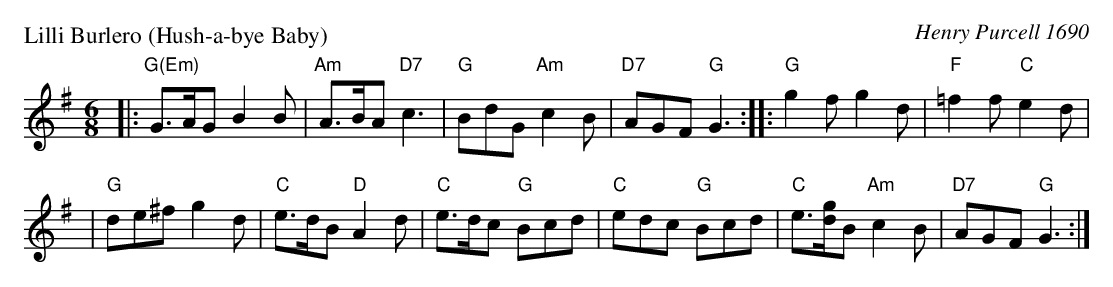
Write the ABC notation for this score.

X:1
P: Lilli Burlero (Hush-a-bye Baby)
C: Henry Purcell 1690
M: 6/8
L: 1/8
K: G
|: "G(Em)"G>AG B2B | "Am"A>BA "D7"c3 \
| "G"BdG "Am"c2B | "D7"AGF "G"G3 \
:: "G"g2f g2d | "F"=f2f "C"e2d |
| "G"de^f g2d | "C"e>dB "D"A2d \
| "C"e>dc "G"Bcd | "C"edc "G"Bcd \
| "C"e>[gd]B "Am"c2B | "D7"AGF "G"G3 :|
